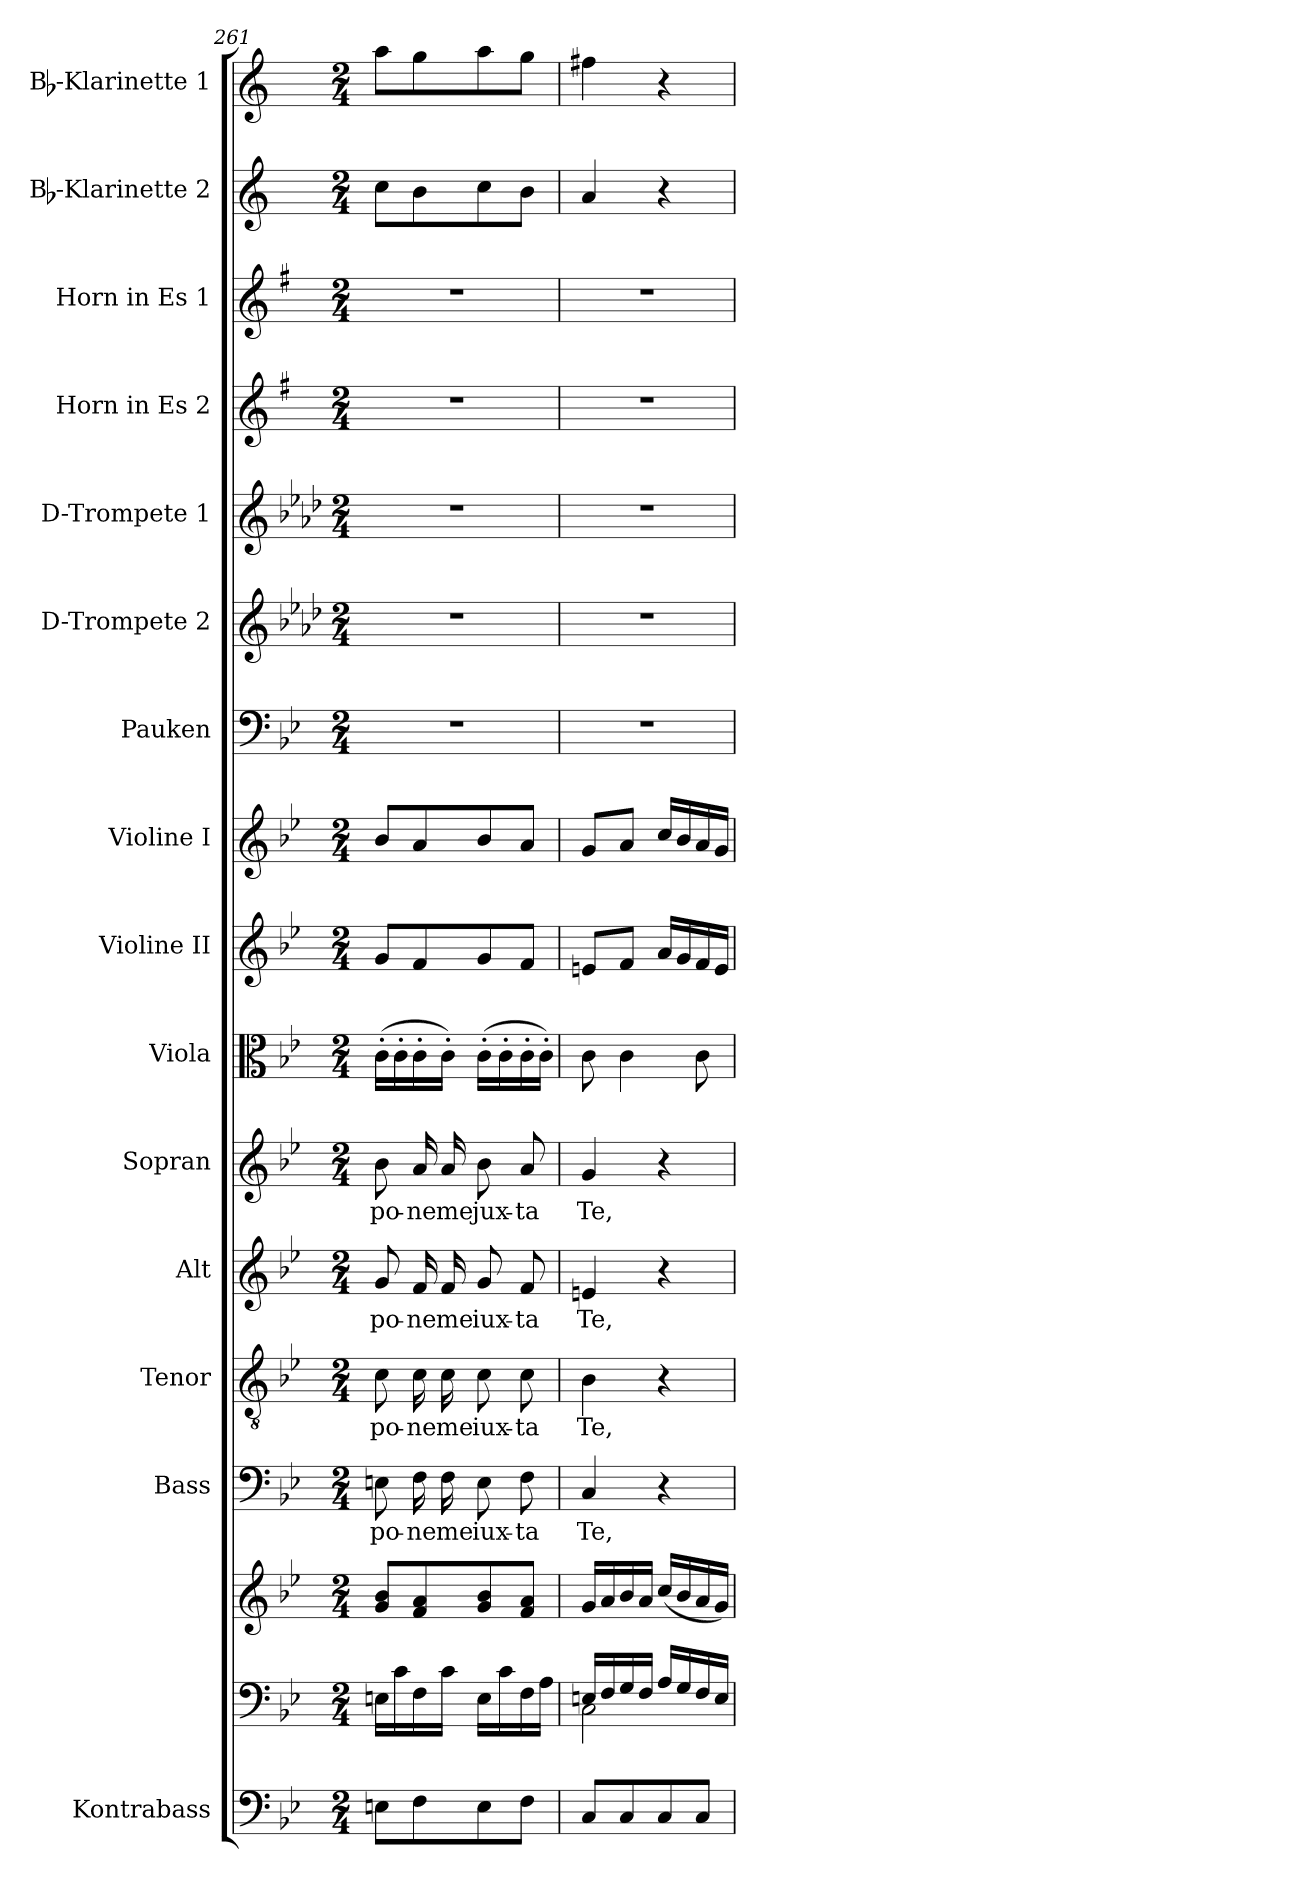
**kern	**kern	**kern	**kern	**text	**kern	**text	**kern	**text	**kern	**text	**kern	**kern	**kern	**kern	**kern	**kern	**kern	**kern	**kern	**kern
*part16	*part15	*part15	*part14	*part14	*part13	*part13	*part12	*part12	*part11	*part11	*part10	*part9	*part8	*part7	*part6	*part5	*part4	*part3	*part2	*part1
*staff17	*staff16	*staff15	*staff14	*staff14	*staff13	*staff13	*staff12	*staff12	*staff11	*staff11	*staff10	*staff9	*staff8	*staff7	*staff6	*staff5	*staff4	*staff3	*staff2	*staff1
*I"Kontrabass	*	*	*I"Bass	*	*I"Tenor	*	*I"Alt	*	*I"Sopran	*	*I"Viola	*I"Violine II	*I"Violine I	*I"Pauken	*I"D-Trompete 2	*I"D-Trompete 1	*I"Horn in Es 2	*I"Horn in Es 1	*I"Bb-Klarinette 2	*I"Bb-Klarinette 1
*I'Kb.	*	*	*I'B.	*	*I'T.	*	*I'A.	*	*I'S.	*	*I'Vla.	*I'Vl. II	*I'Vl. I	*I'Pk.	*I'D Trp. 2	*I'D Trp. 1	*	*	*I'Bb Kl. 2	*I'Bb Kl. 1
*clefF4	*clefF4	*clefG2	*clefF4	*	*clefGv2	*	*clefG2	*	*clefG2	*	*clefC3	*clefG2	*clefG2	*clefF4	*clefG2	*clefG2	*clefG2	*clefG2	*clefG2	*clefG2
*ITrd7c12	*	*	*	*	*	*	*	*	*	*	*	*	*	*	*ITrd-1c-2	*ITrd-1c-2	*ITrd5c9	*ITrd5c9	*ITrd1c2	*ITrd1c2
*k[b-e-]	*k[b-e-]	*k[b-e-]	*k[b-e-]	*	*k[b-e-]	*	*k[b-e-]	*	*k[b-e-]	*	*k[b-e-]	*k[b-e-]	*k[b-e-]	*k[b-e-]	*k[b-e-]	*k[b-e-]	*k[b-e-]	*k[b-e-]	*k[b-e-]	*k[b-e-]
*B-:	*B-:	*B-:	*B-:	*	*B-:	*	*B-:	*	*B-:	*	*B-:	*B-:	*B-:	*B-:	*B-:	*B-:	*B-:	*B-:	*B-:	*B-:
*M2/4	*M2/4	*M2/4	*M2/4	*	*M2/4	*	*M2/4	*	*M2/4	*	*M2/4	*M2/4	*M2/4	*M2/4	*M2/4	*M2/4	*M2/4	*M2/4	*M2/4	*M2/4
=261	=261	=261	=261	=261	=261	=261	=261	=261	=261	=261	=261	=261	=261	=261	=261	=261	=261	=261	=261	=261
!	!	!	!	!LO:LY:b	!	!LO:LY:b	!	!LO:LY:b	!	!LO:LY:b	!	!	!	!	!	!	!	!	!	!
8EEn\L	16En\LL	8g/ 8b-/L	8En\	po-	8c\	po-	8g/	po-	8b-\	po-	(>16c'>\LL	8g/L	8b-/L	2r	2r	2r	2r	2r	8b-\L	8gg\L
.	16c\	.	.	.	.	.	.	.	.	.	16c'>\	.	.	.	.	.	.	.	.	.
!	!	!	!	!LO:LY:b	!	!LO:LY:b	!	!LO:LY:b	!	!LO:LY:b	!	!	!	!	!	!	!	!	!	!
8FF\	16F\	8f/ 8a/	16F\	-ne	16c\	-ne	16f/	-ne	16a/	-ne	16c'>\	8f/	8a/	.	.	.	.	.	8a\	8ff\
!	!	!	!	!LO:LY:b	!	!LO:LY:b	!	!LO:LY:b	!	!LO:LY:b	!	!	!	!	!	!	!	!	!	!
.	16c\JJ	.	16F\	me	16c\	me	16f/	me	16a/	me	16c'>\JJ)	.	.	.	.	.	.	.	.	.
!	!	!	!	!LO:LY:b	!	!LO:LY:b	!	!LO:LY:b	!	!LO:LY:b	!	!	!	!	!	!	!	!	!	!
8EE\	16E\LL	8g/ 8b-/	8E\	iux-	8c\	iux-	8g/	iux-	8b-\	jux-	(>16c'>\LL	8g/	8b-/	.	.	.	.	.	8b-\	8gg\
.	16c\	.	.	.	.	.	.	.	.	.	16c'>\	.	.	.	.	.	.	.	.	.
!	!	!	!	!LO:LY:b	!	!LO:LY:b	!	!LO:LY:b	!	!LO:LY:b	!	!	!	!	!	!	!	!	!	!
8FF\J	16F\	8f/ 8a/J	8F\	-ta	8c\	-ta	8f/	-ta	8a/	-ta	16c'>\	8f/J	8a/J	.	.	.	.	.	8a\J	8ff\J
.	16A\JJ	.	.	.	.	.	.	.	.	.	16c'>\JJ)	.	.	.	.	.	.	.	.	.
=262	=262	=262	=262	=262	=262	=262	=262	=262	=262	=262	=262	=262	=262	=262	=262	=262	=262	=262	=262	=262
*	*^	*	*	*	*	*	*	*	*	*	*	*	*	*	*	*	*	*	*	*
!	!	!	!	!	!LO:LY:b	!	!LO:LY:b	!	!LO:LY:b	!	!LO:LY:b	!	!	!	!	!	!	!	!	!	!
8CC/L	16En/LL	2C\	16g/LL	4C/	Te,	4B-\	Te,	4en/	Te,	4g/	Te,	8c\	8en/L	8g/L	2r	2r	2r	2r	2r	4g/	4een\
.	16F/	.	16a/	.	.	.	.	.	.	.	.	.	.	.	.	.	.	.	.	.	.
8CC/	16G/	.	16b-/	.	.	.	.	.	.	.	.	4c\	8f/J	8a/J	.	.	.	.	.	.	.
.	16F/JJ	.	16a/JJ	.	.	.	.	.	.	.	.	.	.	.	.	.	.	.	.	.	.
8CC/	16A/LL	.	(<16cc/LL	4r	.	4r	.	4r	.	4r	.	.	16a/LL	16cc/LL	.	.	.	.	.	4r	4r
.	16G/	.	16b-/	.	.	.	.	.	.	.	.	.	16g/	16b-/	.	.	.	.	.	.	.
8CC/J	16F/	.	16a/	.	.	.	.	.	.	.	.	8c\	16f/	16a/	.	.	.	.	.	.	.
.	16E/JJ	.	16g/JJ)	.	.	.	.	.	.	.	.	.	16e/JJ	16g/JJ	.	.	.	.	.	.	.
*	*v	*v	*	*	*	*	*	*	*	*	*	*	*	*	*	*	*	*	*	*	*
=	=	=	=	=	=	=	=	=	=	=	=	=	=	=	=	=	=	=	=	=
*-	*-	*-	*-	*-	*-	*-	*-	*-	*-	*-	*-	*-	*-	*-	*-	*-	*-	*-	*-	*-
